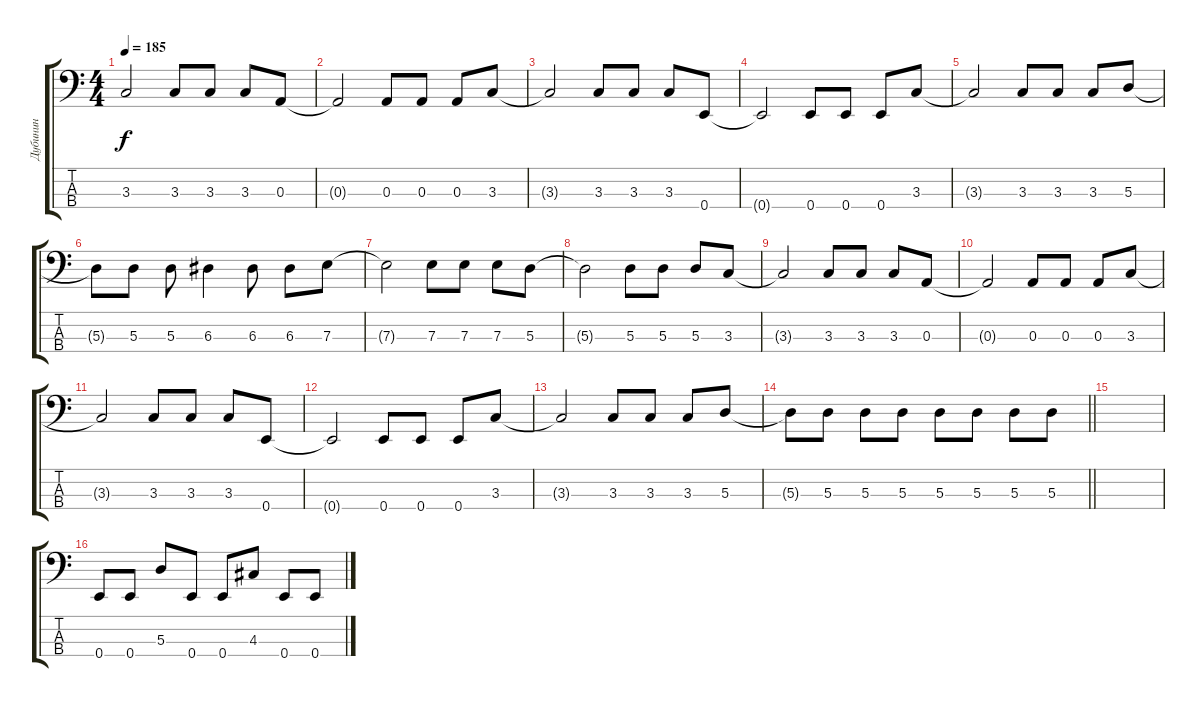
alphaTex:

\track ("Дубинин" "Дубинин") {instrument electricbassfinger}
\staff {score tabs}
\tuning (G2 D2 A1 E1) {hide}
\ts (4 4)
\tempo 185
\clef f4
\ks c
3.3{t}.2{dy f} 3.3.8 3.3.8 3.3.8 0.3.8 |
0.3{t}.2 0.3.8 0.3.8 0.3.8 3.3.8 |
3.3{t}.2 3.3.8 3.3.8 3.3.8 0.4.8 |
0.4{t}.2 0.4.8 0.4.8 0.4.8 3.3.8 |
3.3{t}.2 3.3.8 3.3.8 3.3.8 5.3.8 |
5.3{t}.8 5.3.8 5.3.8 6.3.4 6.3.8 6.3.8 7.3.8 |
7.3{t}.2 7.3.8 7.3.8 7.3.8 5.3.8 |
5.3{t}.2 5.3.8 5.3.8 5.3.8 3.3.8 |
3.3{t}.2 3.3.8 3.3.8 3.3.8 0.3.8 |
0.3{t}.2 0.3.8 0.3.8 0.3.8 3.3.8 |
3.3{t}.2 3.3.8 3.3.8 3.3.8 0.4.8 |
0.4{t}.2 0.4.8 0.4.8 0.4.8 3.3.8 |
3.3{t}.2 3.3.8 3.3.8 3.3.8 5.3.8 |
\barLineRight lightlight
5.3{t}.8 5.3.8 5.3.8 5.3.8 5.3.8 5.3.8 5.3.8 5.3.8 |
|
0.4.8 0.4.8 5.3.8 0.4.8 0.4.8 4.3.8 0.4.8 0.4.8
